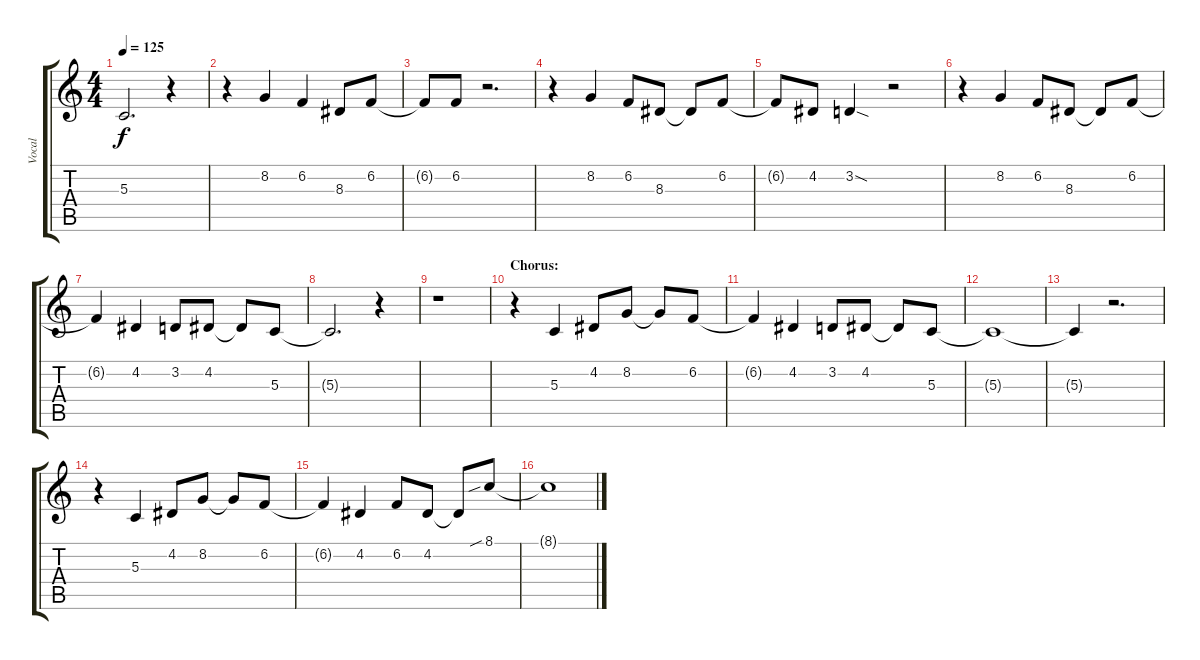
\track ("Vocal" "Vocal") {instrument oboe}
\staff {score tabs}
\tuning (E4 B3 G3 D3 A2 E2) {hide}
\ts (4 4)
\tempo 125
\clef g2
\ks c
5.3{t}.2{d dy f} r.4 |
r.4 8.2.4 6.2.4 8.3.8 6.2.8 |
6.2{t}.8 6.2.8 r.2{d} |
r.4 8.2.4 6.2.8 8.3.8 8.3{t}.8 6.2.8 |
6.2{t}.8 4.2.8 3.2{sod}.4 r.2 |
r.4 8.2.4 6.2.8 8.3.8 8.3{t}.8 6.2.8 |
6.2{t}.4 4.2.4 3.2.8 4.2.8 4.2{t}.8 5.3.8 |
5.3{t}.2{d} r.4 |
r.1 |
\section ("" "Chorus:")
r.4 5.3.4 4.2.8 8.2.8 8.2{t}.8 6.2.8 |
6.2{t}.4 4.2.4 3.2.8 4.2.8 4.2{t}.8 5.3.8 |
5.3{t}.1 |
5.3{t}.4 r.2{d} |
r.4 5.3.4 4.2.8 8.2.8 8.2{t}.8 6.2.8 |
6.2{t}.4 4.2.4 6.2.8 4.2.8 4.2{t}.8 8.1{sib}.8 |
8.1{t}.1
